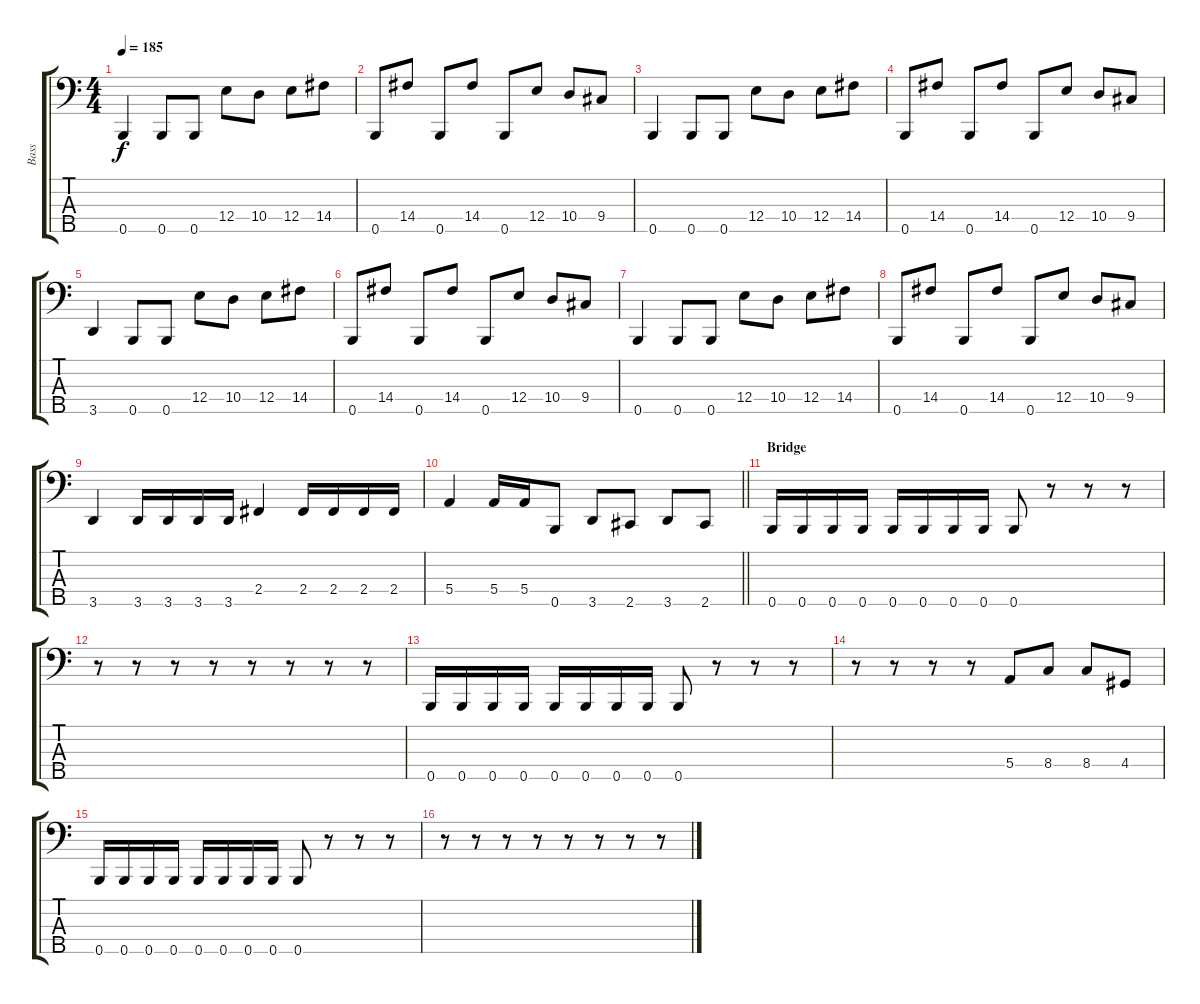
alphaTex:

\track ("Bass" "Bass") {instrument electricbassfinger}
\staff {score tabs}
\tuning (G2 D2 A1 E1 B0) {hide}
\ts (4 4)
\tempo 185
\clef f4
\ks c
0.5.4{dy f} 0.5.8 0.5.8 12.4.8 10.4.8 12.4.8 14.4.8 |
0.5.8 14.4.8 0.5.8 14.4.8 0.5.8 12.4.8 10.4.8 9.4.8 |
0.5.4 0.5.8 0.5.8 12.4.8 10.4.8 12.4.8 14.4.8 |
0.5.8 14.4.8 0.5.8 14.4.8 0.5.8 12.4.8 10.4.8 9.4.8 |
3.5.4 0.5.8 0.5.8 12.4.8 10.4.8 12.4.8 14.4.8 |
0.5.8 14.4.8 0.5.8 14.4.8 0.5.8 12.4.8 10.4.8 9.4.8 |
0.5.4 0.5.8 0.5.8 12.4.8 10.4.8 12.4.8 14.4.8 |
0.5.8 14.4.8 0.5.8 14.4.8 0.5.8 12.4.8 10.4.8 9.4.8 |
3.5.4 3.5.16 3.5.16 3.5.16 3.5.16 2.4.4 2.4.16 2.4.16 2.4.16 2.4.16 |
\barLineRight lightlight
5.4.4 5.4.16 5.4.16 0.5.8 3.5.8 2.5.8 3.5.8 2.5.8 |
\section ("" "Bridge")
0.5.16 0.5.16 0.5.16 0.5.16 0.5.16 0.5.16 0.5.16 0.5.16 0.5.8 r.8 r.8 r.8 |
r.8 r.8 r.8 r.8 r.8 r.8 r.8 r.8 |
0.5.16 0.5.16 0.5.16 0.5.16 0.5.16 0.5.16 0.5.16 0.5.16 0.5.8 r.8 r.8 r.8 |
r.8 r.8 r.8 r.8 5.4.8 8.4.8 8.4.8 4.4.8 |
0.5.16 0.5.16 0.5.16 0.5.16 0.5.16 0.5.16 0.5.16 0.5.16 0.5.8 r.8 r.8 r.8 |
r.8 r.8 r.8 r.8 r.8 r.8 r.8 r.8
